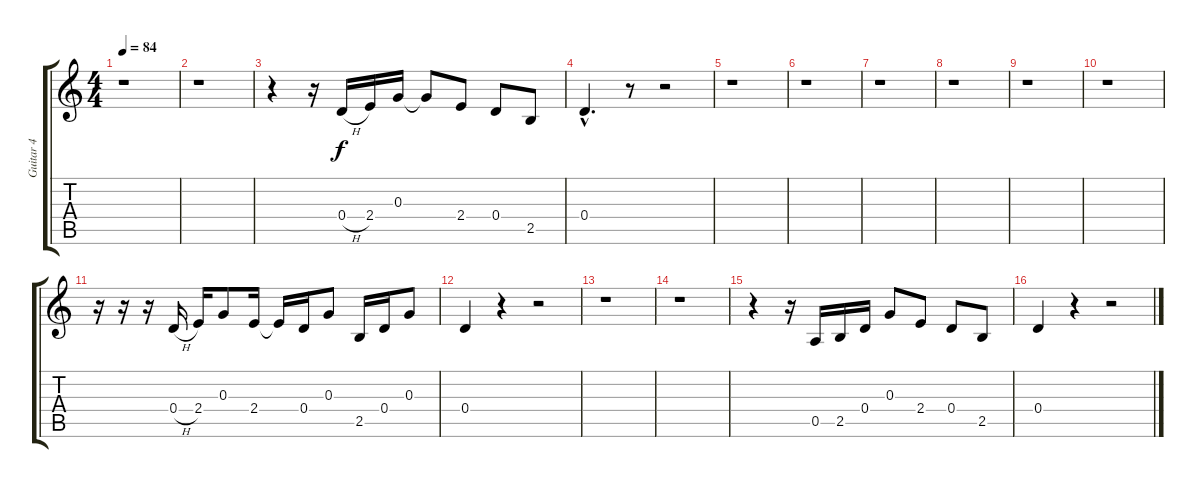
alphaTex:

\track ("Guitar 4" "Guitar 4") {instrument acousticguitarsteel}
\staff {score tabs}
\tuning (E4 B3 G3 D3 A2 E2) {hide}
\ts (4 4)
\tempo 84
\clef g2
\ks c
r.1{dy f} |
r.1 |
r.4 r.16 0.4{h}.16 2.4.16 0.3.16 0.3{t}.8 2.4.8 0.4.8 2.5.8 |
0.4{hac}.4{d} r.8 r.2 |
r.1 |
r.1 |
r.1 |
r.1 |
r.1 |
r.1 |
r.16 r.16 r.16 0.4{h}.16 2.4.16 0.3.8 2.4.16 2.4{t}.16 0.4.16 0.3.8 2.5.16 0.4.16 0.3.8 |
0.4.4 r.4 r.2 |
r.1 |
r.1 |
r.4 r.16 0.5.16 2.5.16 0.4.16 0.3.8 2.4.8 0.4.8 2.5.8 |
0.4.4 r.4 r.2
